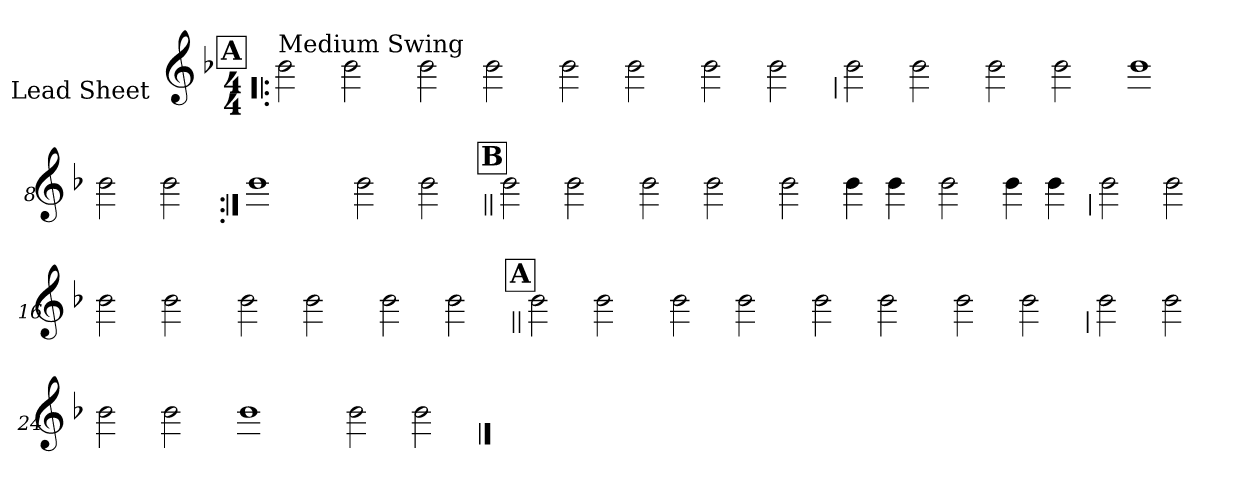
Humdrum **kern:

**kern
*part1
*staff1
*I"Lead Sheet
*stria0
*clefG2
*k[b-]
*F:
*M4/4
!!LO:REH:place=s1:a:t=A
=1!|:
!LO:TX:a:t=Medium Swing
2b-
2b-
=2-
2b-
2b-
=3-
2b-
2b-
=4-
2b-
2b-
!!LO:LB:g=z
=5
2b-
2b-
=6-
2b-
2b-
=7-
1b-
=8-
2b-
2b-
!!LO:LB:g=z
=9:|!
1b-
=10-
2b-
2b-
!!LO:LB:g=z
!!LO:REH:place=s1:a:t=B
=11||
2b-
2b-
=12-
2b-
2b-
=13-
2b-
4b-
4b-
=14-
2b-
4b-
4b-
!!LO:LB:g=z
=15
2b-
2b-
=16-
2b-
2b-
=17-
2b-
2b-
=18-
2b-
2b-
!!LO:LB:g=z
!!LO:REH:place=s1:a:t=A
=19||
2b-
2b-
=20-
2b-
2b-
=21-
2b-
2b-
=22-
2b-
2b-
!!LO:LB:g=z
=23
2b-
2b-
=24-
2b-
2b-
=25-
1b-
=26-
2b-
2b-
==
*-
